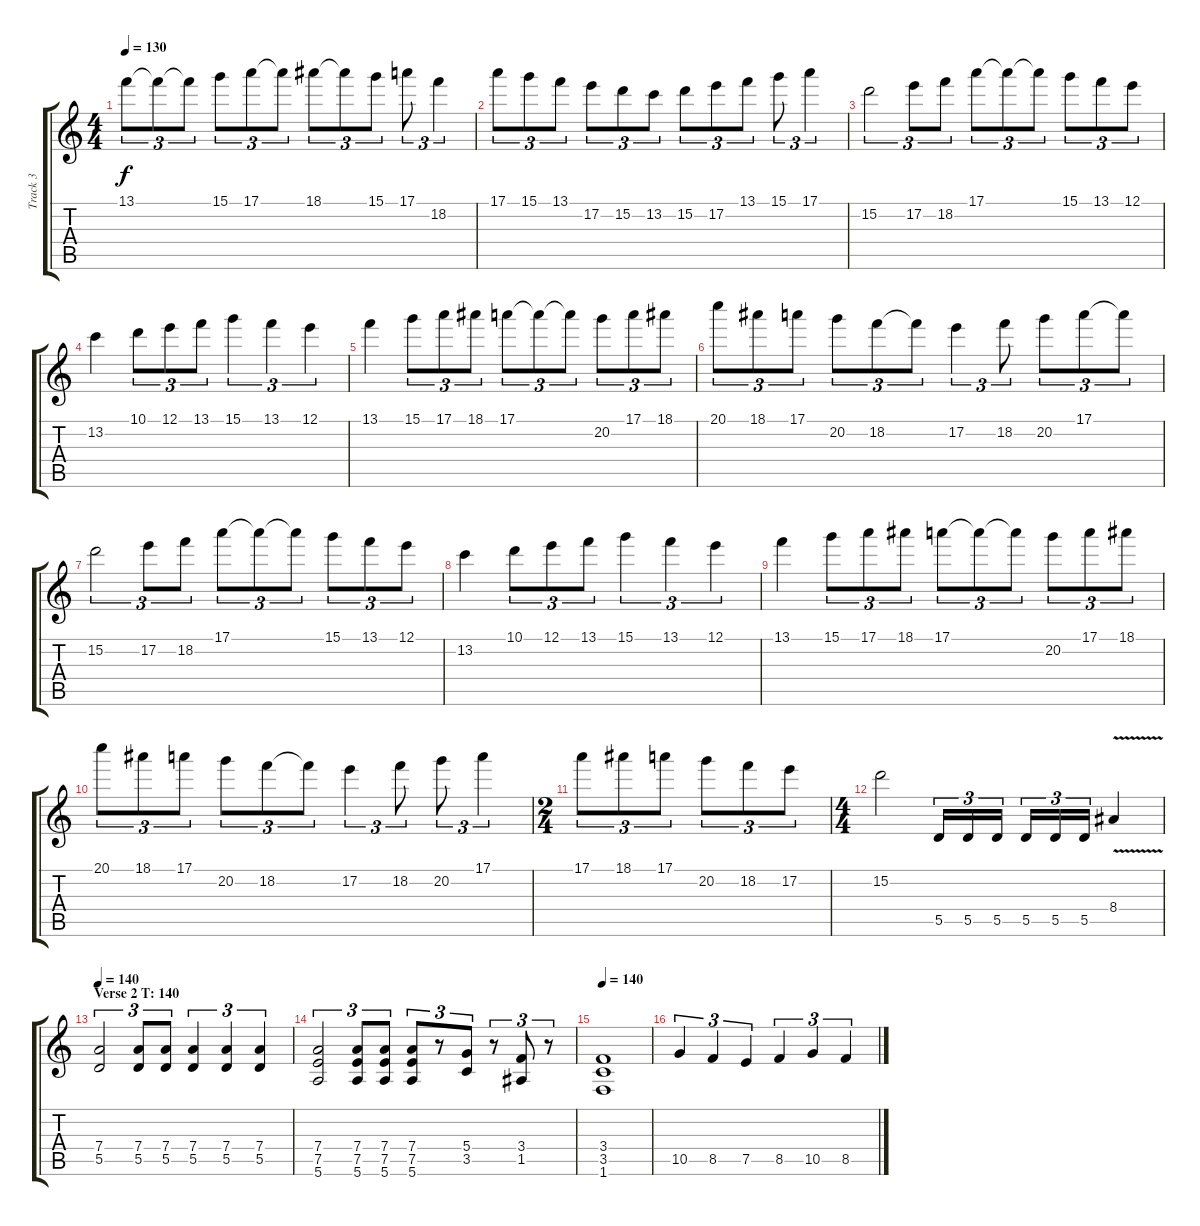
\track ("Track 3" "Track 3") {instrument distortionguitar}
\staff {score tabs}
\tuning (E4 B3 G3 D3 A2 E2) {hide}
\ts (4 4)
\tempo 130
\clef g2
\ks c
13.1.8{tu (3 2) dy f} 13.1{t}.8{tu (3 2)} 13.1{t}.8{tu (3 2)} 15.1.8{tu (3 2)} 17.1.8{tu (3 2)} 17.1{t}.8{tu (3 2)} 18.1.8{tu (3 2)} 18.1{t}.8{tu (3 2)} 15.1.8{tu (3 2)} 17.1.8{tu (3 2)} 18.2.4{tu (3 2)} |
17.1.8{tu (3 2)} 15.1.8{tu (3 2)} 13.1.8{tu (3 2)} 17.2.8{tu (3 2)} 15.2.8{tu (3 2)} 13.2.8{tu (3 2)} 15.2.8{tu (3 2)} 17.2.8{tu (3 2)} 13.1.8{tu (3 2)} 15.1.8{tu (3 2)} 17.1.4{tu (3 2)} |
15.2.2{tu (3 2)} 17.2.8{tu (3 2)} 18.2.8{tu (3 2)} 17.1.8{tu (3 2)} 17.1{t}.8{tu (3 2)} 17.1{t}.8{tu (3 2)} 15.1.8{tu (3 2)} 13.1.8{tu (3 2)} 12.1.8{tu (3 2)} |
13.2.4 10.1.8{tu (3 2)} 12.1.8{tu (3 2)} 13.1.8{tu (3 2)} 15.1.4{tu (3 2)} 13.1.4{tu (3 2)} 12.1.4{tu (3 2)} |
13.1.4 15.1.8{tu (3 2)} 17.1.8{tu (3 2)} 18.1.8{tu (3 2)} 17.1.8{tu (3 2)} 17.1{t}.8{tu (3 2)} 17.1{t}.8{tu (3 2)} 20.2.8{tu (3 2)} 17.1.8{tu (3 2)} 18.1.8{tu (3 2)} |
20.1.8{tu (3 2)} 18.1.8{tu (3 2)} 17.1.8{tu (3 2)} 20.2.8{tu (3 2)} 18.2.8{tu (3 2)} 18.2{t}.8{tu (3 2)} 17.2.4{tu (3 2)} 18.2.8{tu (3 2)} 20.2.8{tu (3 2)} 17.1.8{tu (3 2)} 17.1{t}.8{tu (3 2)} |
15.2.2{tu (3 2)} 17.2.8{tu (3 2)} 18.2.8{tu (3 2)} 17.1.8{tu (3 2)} 17.1{t}.8{tu (3 2)} 17.1{t}.8{tu (3 2)} 15.1.8{tu (3 2)} 13.1.8{tu (3 2)} 12.1.8{tu (3 2)} |
13.2.4 10.1.8{tu (3 2)} 12.1.8{tu (3 2)} 13.1.8{tu (3 2)} 15.1.4{tu (3 2)} 13.1.4{tu (3 2)} 12.1.4{tu (3 2)} |
13.1.4 15.1.8{tu (3 2)} 17.1.8{tu (3 2)} 18.1.8{tu (3 2)} 17.1.8{tu (3 2)} 17.1{t}.8{tu (3 2)} 17.1{t}.8{tu (3 2)} 20.2.8{tu (3 2)} 17.1.8{tu (3 2)} 18.1.8{tu (3 2)} |
20.1.8{tu (3 2)} 18.1.8{tu (3 2)} 17.1.8{tu (3 2)} 20.2.8{tu (3 2)} 18.2.8{tu (3 2)} 18.2{t}.8{tu (3 2)} 17.2.4{tu (3 2)} 18.2.8{tu (3 2)} 20.2.8{tu (3 2)} 17.1.4{tu (3 2)} |
\ts (2 4)
17.1.8{tu (3 2)} 18.1.8{tu (3 2)} 17.1.8{tu (3 2)} 20.2.8{tu (3 2)} 18.2.8{tu (3 2)} 17.2.8{tu (3 2)} |
\ts (4 4)
15.2.2 5.5.16{tu (3 2)} 5.5.16{tu (3 2)} 5.5.16{tu (3 2)} 5.5.16{tu (3 2)} 5.5.16{tu (3 2)} 5.5.16{tu (3 2)} 8.4{v}.4{instrument guitarharmonics} |
\section ("" "Verse 2 T: 140")
\tempo 140
(7.4 5.5).2{tu (3 2) instrument distortionguitar} (7.4 5.5).8{tu (3 2)} (7.4 5.5).8{tu (3 2)} (7.4 5.5).4{tu (3 2)} (7.4 5.5).4{tu (3 2)} (7.4 5.5).4{tu (3 2)} |
(7.4 7.5 5.6).2{tu (3 2)} (7.4 7.5 5.6).8{tu (3 2)} (7.4 7.5 5.6).8{tu (3 2)} (7.4 7.5 5.6).8{tu (3 2)} r.8{tu (3 2)} (5.4 3.5).8{tu (3 2)} r.8{tu (3 2)} (3.4 1.5).8{tu (3 2)} r.8{tu (3 2)} |
\tempo 140
(3.4 3.5 1.6).1 |
10.5.4{tu (3 2)} 8.5.4{tu (3 2)} 7.5.4{tu (3 2)} 8.5.4{tu (3 2)} 10.5.4{tu (3 2)} 8.5.4{tu (3 2)}
